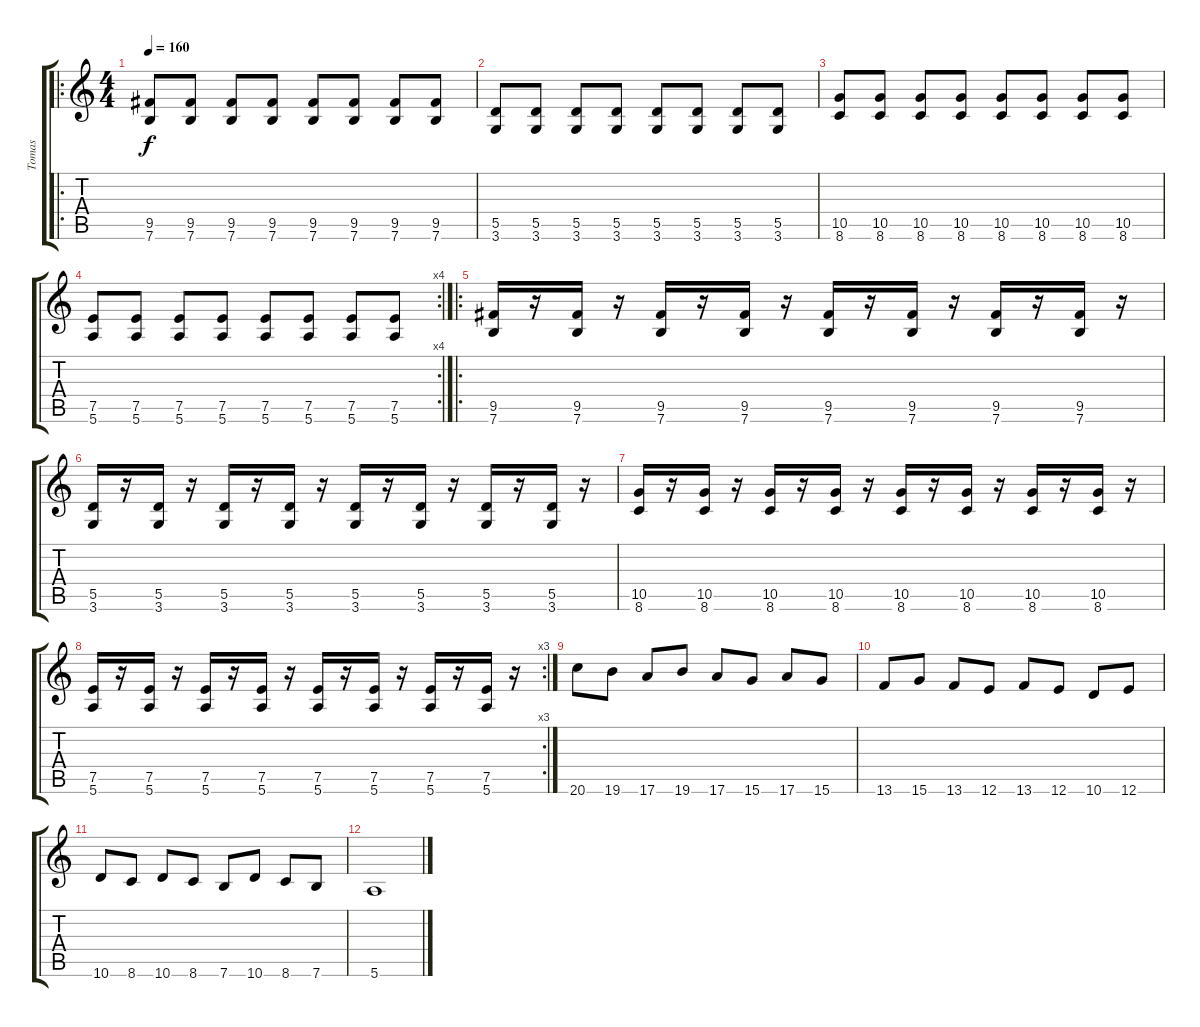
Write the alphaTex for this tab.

\track ("Tomas" "Tomas") {instrument distortionguitar}
\staff {score tabs}
\tuning (E4 B3 G3 D3 A2 E2) {hide}
\ro
\ts (4 4)
\tempo 160
\clef g2
\ks c
(9.5 7.6).8{dy f} (9.5 7.6).8 (9.5 7.6).8 (9.5 7.6).8 (9.5 7.6).8 (9.5 7.6).8 (9.5 7.6).8 (9.5 7.6).8 |
(5.5 3.6).8 (5.5 3.6).8 (5.5 3.6).8 (5.5 3.6).8 (5.5 3.6).8 (5.5 3.6).8 (5.5 3.6).8 (5.5 3.6).8 |
(10.5 8.6).8 (10.5 8.6).8 (10.5 8.6).8 (10.5 8.6).8 (10.5 8.6).8 (10.5 8.6).8 (10.5 8.6).8 (10.5 8.6).8 |
\rc 4
(7.5 5.6).8 (7.5 5.6).8 (7.5 5.6).8 (7.5 5.6).8 (7.5 5.6).8 (7.5 5.6).8 (7.5 5.6).8 (7.5 5.6).8 |
\ro
(9.5 7.6).16 r.16 (9.5 7.6).16 r.16 (9.5 7.6).16 r.16 (9.5 7.6).16 r.16 (9.5 7.6).16 r.16 (9.5 7.6).16 r.16 (9.5 7.6).16 r.16 (9.5 7.6).16 r.16 |
(5.5 3.6).16 r.16 (5.5 3.6).16 r.16 (5.5 3.6).16 r.16 (5.5 3.6).16 r.16 (5.5 3.6).16 r.16 (5.5 3.6).16 r.16 (5.5 3.6).16 r.16 (5.5 3.6).16 r.16 |
(10.5 8.6).16 r.16 (10.5 8.6).16 r.16 (10.5 8.6).16 r.16 (10.5 8.6).16 r.16 (10.5 8.6).16 r.16 (10.5 8.6).16 r.16 (10.5 8.6).16 r.16 (10.5 8.6).16 r.16 |
\rc 3
(7.5 5.6).16 r.16 (7.5 5.6).16 r.16 (7.5 5.6).16 r.16 (7.5 5.6).16 r.16 (7.5 5.6).16 r.16 (7.5 5.6).16 r.16 (7.5 5.6).16 r.16 (7.5 5.6).16 r.16 |
20.6.8 19.6.8 17.6.8 19.6.8 17.6.8 15.6.8 17.6.8 15.6.8 |
13.6.8 15.6.8 13.6.8 12.6.8 13.6.8 12.6.8 10.6.8 12.6.8 |
10.6.8 8.6.8 10.6.8 8.6.8 7.6.8 10.6.8 8.6.8 7.6.8 |
5.6.1
